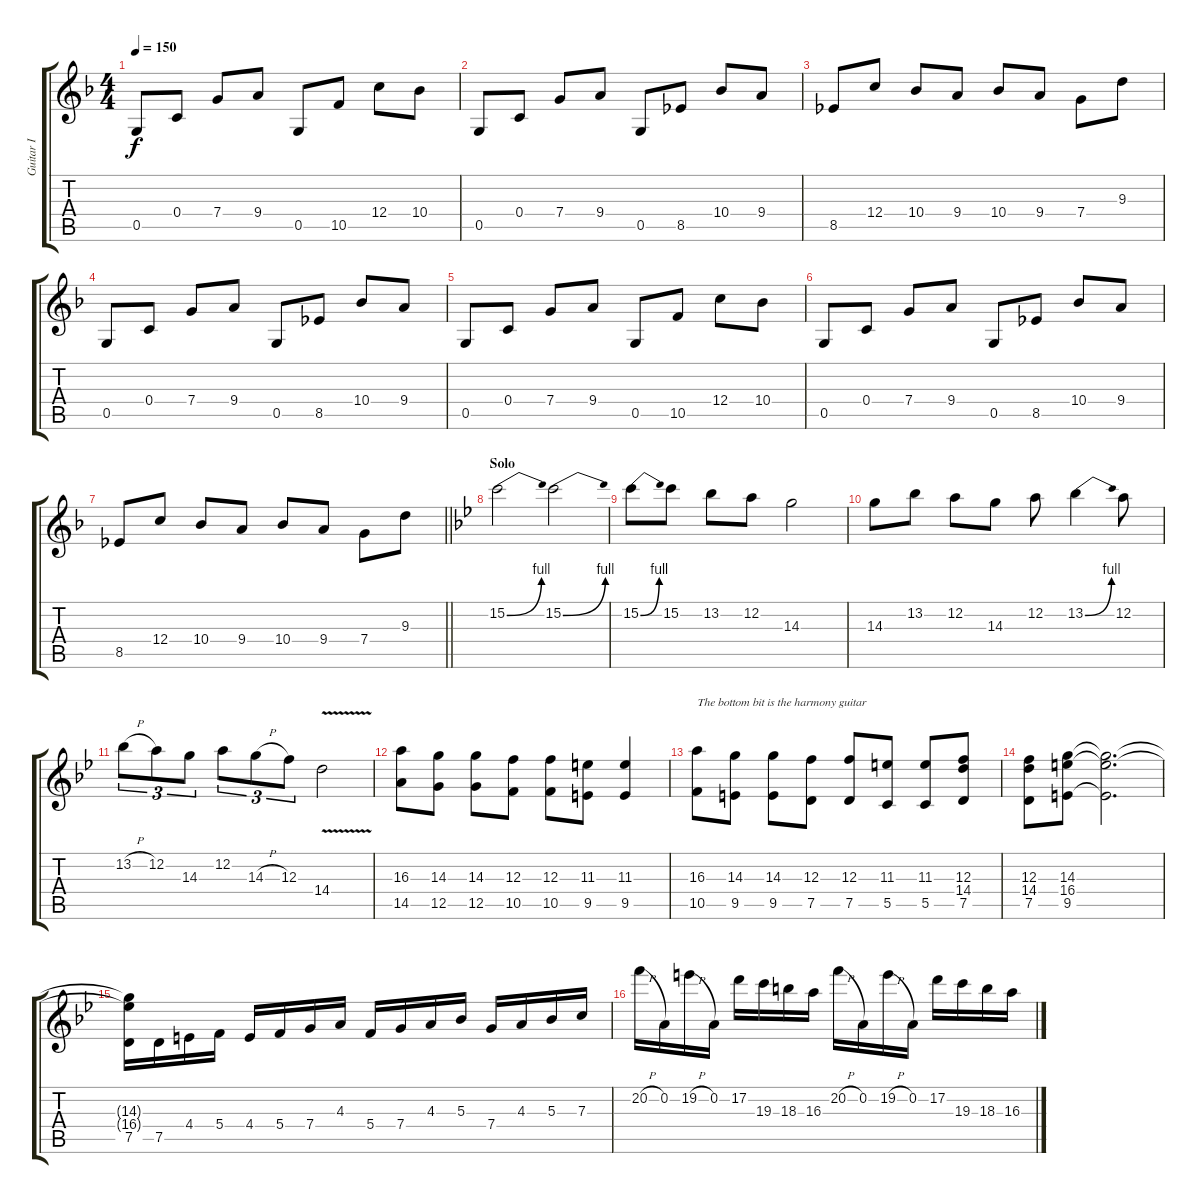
\track ("Guitar I" "Guitar I") {instrument distortionguitar}
\staff {score tabs}
\tuning (D4 A3 F3 C3 G2 D2) {hide}
\ts (4 4)
\tempo 150
\clef g2
\ks dminor
0.5.8{dy f} 0.4.8 7.4.8 9.4.8 0.5.8 10.5.8 12.4.8 10.4.8 |
0.5.8 0.4.8 7.4.8 9.4.8 0.5.8 8.5.8 10.4.8 9.4.8 |
8.5.8 12.4.8 10.4.8 9.4.8 10.4.8 9.4.8 7.4.8 9.3.8 |
0.5.8 0.4.8 7.4.8 9.4.8 0.5.8 8.5.8 10.4.8 9.4.8 |
0.5.8 0.4.8 7.4.8 9.4.8 0.5.8 10.5.8 12.4.8 10.4.8 |
0.5.8 0.4.8 7.4.8 9.4.8 0.5.8 8.5.8 10.4.8 9.4.8 |
\barLineRight lightlight
8.5.8 12.4.8 10.4.8 9.4.8 10.4.8 9.4.8 7.4.8 9.3.8 |
\section ("" "Solo")
\ks gminor
15.2{be (bend 0 0 60 4)}.2{volume 16 balance 8 instrument distortionguitar} 15.2{be (bend 0 0 60 4)}.2 |
15.2{be (bend 0 0 60 4)}.8 15.2.8 13.2.8 12.2.8 14.3.2 |
14.3.8 13.2.8 12.2.8 14.3.8 12.2.8 13.2{be (bend 0 0 60 4)}.4 12.2.8 |
13.2{h}.8{tu (3 2)} 12.2.8{tu (3 2)} 14.3.8{tu (3 2)} 12.2.8{tu (3 2)} 14.3{h}.8{tu (3 2)} 12.3.8{tu (3 2)} 14.4{v}.2 |
(16.3 14.5).8 (14.3 12.5).8 (14.3 12.5).8 (12.3 10.5).8 (12.3 10.5).8 (11.3 9.5).8 (11.3 9.5).4 |
(16.3 10.5).8{txt "The bottom bit is the harmony guitar"} (14.3 9.5).8 (14.3 9.5).8 (12.3 7.5).8 (12.3 7.5).8 (11.3 5.5).8 (11.3 5.5).8 (12.3 14.4 7.5).8 |
(12.3 14.4 7.5).8 (14.3 16.4 9.5).8 (14.3{t} 16.4{t} 9.5{t}).2{d} |
(14.3{t} 16.4{t} 7.5).16 7.5.16 4.4.16 5.4.16 4.4.16 5.4.16 7.4.16 4.3.16 5.4.16 7.4.16 4.3.16 5.3.16 7.4.16 4.3.16 5.3.16 7.3.16 |
20.2{h}.16 0.2.16 19.2{h}.16 0.2.16 17.2.16 19.3.16 18.3.16 16.3.16 20.2{h}.16 0.2.16 19.2{h}.16 0.2.16 17.2.16 19.3.16 18.3.16 16.3.16
